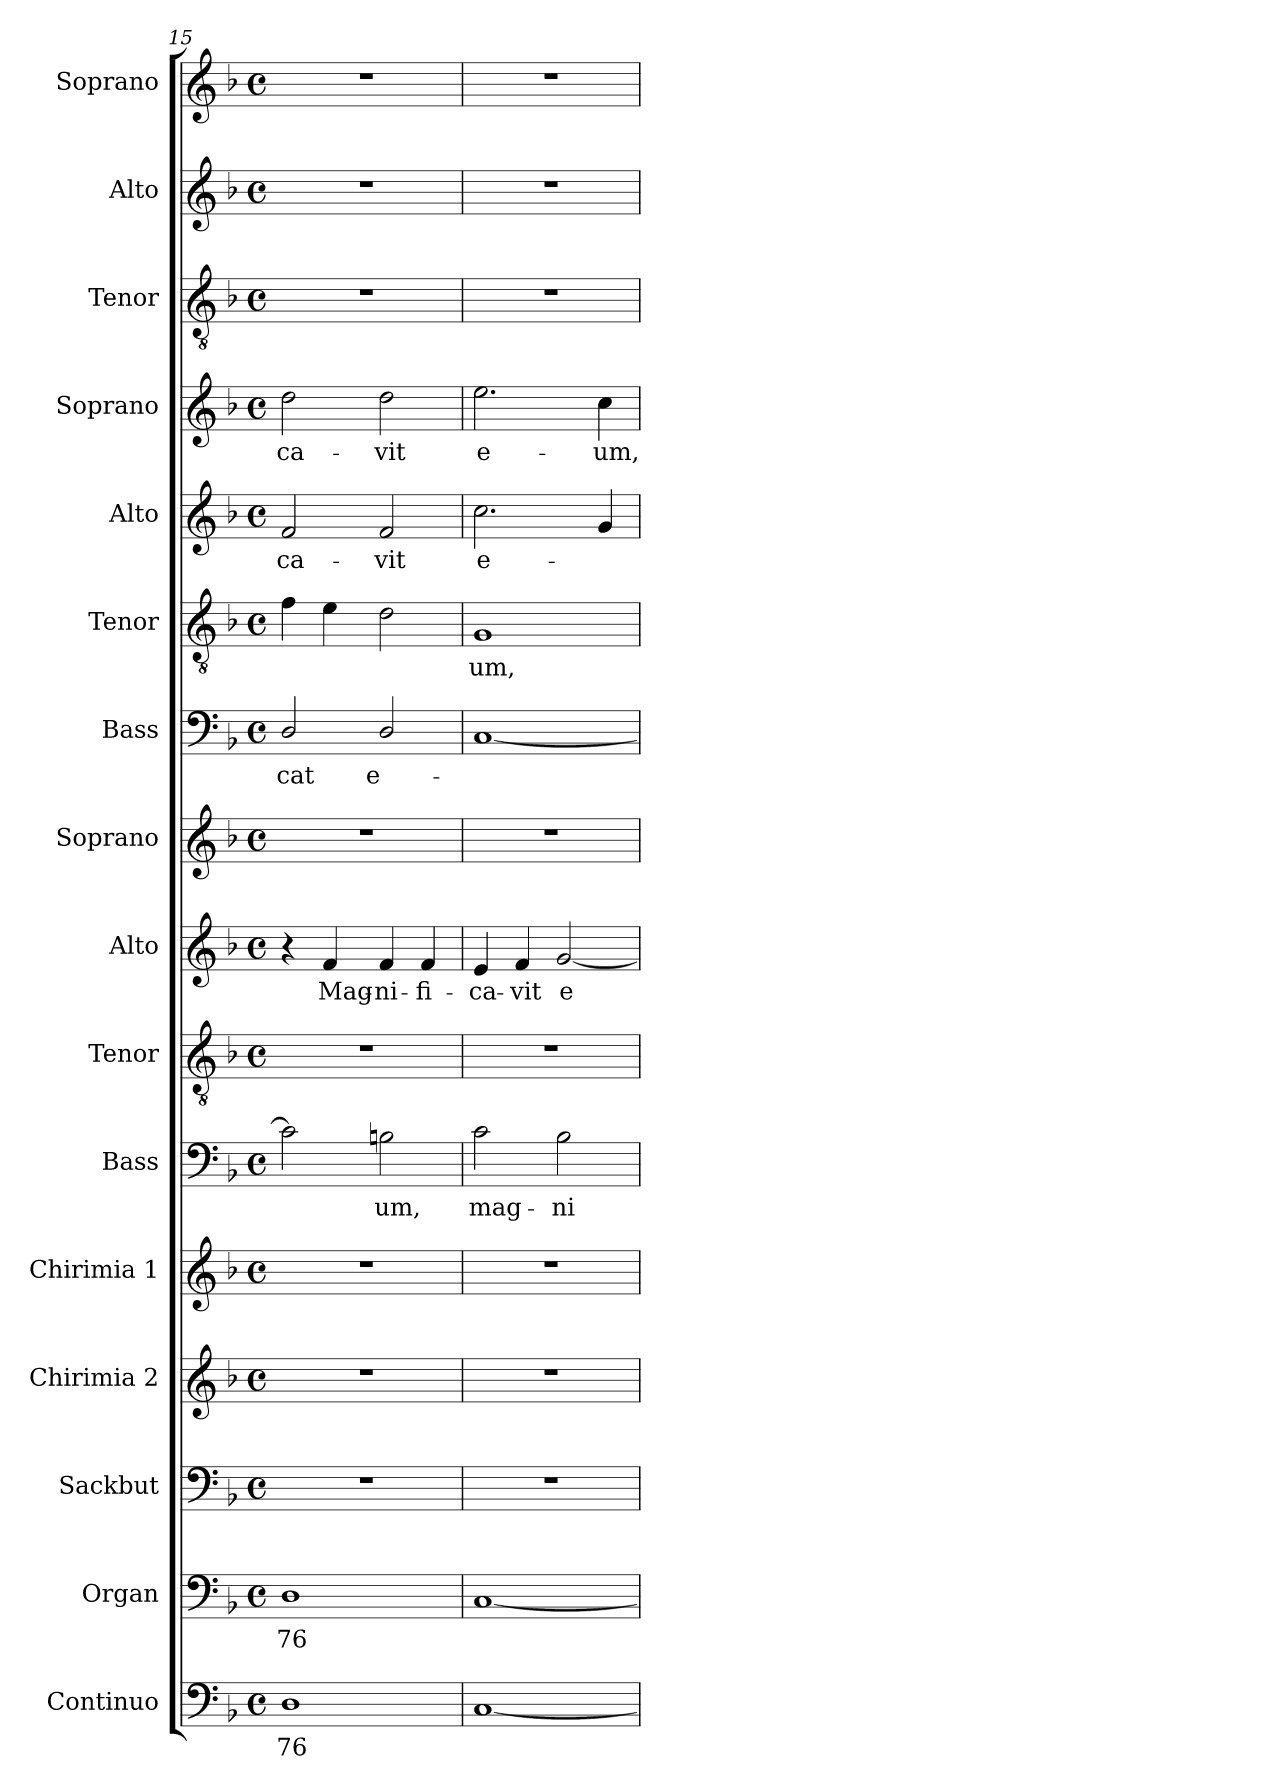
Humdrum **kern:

**kern	**text	**kern	**text	**kern	**kern	**kern	**kern	**text	**kern	**kern	**text	**kern	**kern	**text	**kern	**text	**kern	**text	**kern	**text	**kern	**kern	**kern
*part16	*part16	*part15	*part15	*part14	*part13	*part12	*part11	*part11	*part10	*part9	*part9	*part8	*part7	*part7	*part6	*part6	*part5	*part5	*part4	*part4	*part3	*part2	*part1
*staff16	*staff16	*staff15	*staff15	*staff14	*staff13	*staff12	*staff11	*staff11	*staff10	*staff9	*staff9	*staff8	*staff7	*staff7	*staff6	*staff6	*staff5	*staff5	*staff4	*staff4	*staff3	*staff2	*staff1
*I"Continuo	*	*I"Organ	*	*I"Sackbut	*I"Chirimia 2	*I"Chirimia 1	*I"Bass	*	*I"Tenor	*I"Alto	*	*I"Soprano	*I"Bass	*	*I"Tenor	*	*I"Alto	*	*I"Soprano	*	*I"Tenor	*I"Alto	*I"Soprano
*I'Cont.	*	*I'Org.	*	*I'Sbt.	*I'Chi.	*I'Chi.	*I'B.	*	*I'T.	*I'A.	*	*I'S.	*I'B.	*	*I'T.	*	*I'A.	*	*I'S.	*	*I'T.	*I'A.	*I'S.
*clefF4	*	*clefF4	*	*clefF4	*clefG2	*clefG2	*clefF4	*	*clefGv2	*clefG2	*	*clefG2	*clefF4	*	*clefGv2	*	*clefG2	*	*clefG2	*	*clefGv2	*clefG2	*clefG2
*	*	*	*	*	*	*	*	*	*ITrd7c12	*	*	*	*	*	*ITrd7c12	*	*	*	*	*	*ITrd7c12	*	*
*k[b-]	*	*k[b-]	*	*k[b-]	*k[b-]	*k[b-]	*k[b-]	*	*k[b-]	*k[b-]	*	*k[b-]	*k[b-]	*	*k[b-]	*	*k[b-]	*	*k[b-]	*	*k[b-]	*k[b-]	*k[b-]
*F:	*	*F:	*	*F:	*F:	*F:	*F:	*	*F:	*F:	*	*F:	*F:	*	*F:	*	*F:	*	*F:	*	*F:	*F:	*F:
*M4/4	*	*M4/4	*	*M4/4	*M4/4	*M4/4	*M4/4	*	*M4/4	*M4/4	*	*M4/4	*M4/4	*	*M4/4	*	*M4/4	*	*M4/4	*	*M4/4	*M4/4	*M4/4
*met(c)	*	*met(c)	*	*met(c)	*met(c)	*met(c)	*met(c)	*	*met(c)	*met(c)	*	*met(c)	*met(c)	*	*met(c)	*	*met(c)	*	*met(c)	*	*met(c)	*met(c)	*met(c)
=15	=15	=15	=15	=15	=15	=15	=15	=15	=15	=15	=15	=15	=15	=15	=15	=15	=15	=15	=15	=15	=15	=15	=15
!	!LO:LY:b:color=#000000	!	!	!	!	!	!	!	!	!	!	!	!	!	!	!	!	!	!	!	!	!	!
!	!	!	!LO:LY:b:color=#000000	!	!	!	!	!	!	!	!	!	!	!	!	!	!	!	!	!	!	!	!
!	!	!	!	!	!	!	!	!	!	!	!	!	!	!LO:LY:b:color=#000000	!	!	!	!	!	!	!	!	!
!	!	!	!	!	!	!	!	!	!	!	!	!	!	!	!	!	!	!LO:LY:b:color=#000000	!	!	!	!	!
!	!	!	!	!	!	!	!	!	!	!	!	!	!	!	!	!	!	!	!	!LO:LY:b:color=#000000	!	!	!
1Di	76	1Di	76	1r	1r	1r	2ci\]	.	1r	4r	.	1r	2Di/	-cat	4Fi\	.	2fi/	-ca-	2ddi\	-ca-	1r	1r	1r
!	!	!	!	!	!	!	!	!	!	!	!LO:LY:b:color=#000000	!	!	!	!	!	!	!	!	!	!	!	!
.	.	.	.	.	.	.	.	.	.	4fi/	Mag-	.	.	.	4Ei\	.	.	.	.	.	.	.	.
!	!	!	!	!	!	!	!	!LO:LY:b:color=#000000	!	!	!	!	!	!	!	!	!	!	!	!	!	!	!
!	!	!	!	!	!	!	!	!	!	!	!LO:LY:b:color=#000000	!	!	!	!	!	!	!	!	!	!	!	!
!	!	!	!	!	!	!	!	!	!	!	!	!	!	!LO:LY:b:color=#000000	!	!	!	!	!	!	!	!	!
!	!	!	!	!	!	!	!	!	!	!	!	!	!	!	!	!	!	!LO:LY:b:color=#000000	!	!	!	!	!
!	!	!	!	!	!	!	!	!	!	!	!	!	!	!	!	!	!	!	!	!LO:LY:b:color=#000000	!	!	!
.	.	.	.	.	.	.	2Bni\	-um,	.	4fi/	-ni-	.	2Di/	e-	2Di\	.	2fi/	-vit	2ddi\	-vit	.	.	.
!	!	!	!	!	!	!	!	!	!	!	!LO:LY:b:color=#000000	!	!	!	!	!	!	!	!	!	!	!	!
.	.	.	.	.	.	.	.	.	.	4fi/	-fi-	.	.	.	.	.	.	.	.	.	.	.	.
=16	=16	=16	=16	=16	=16	=16	=16	=16	=16	=16	=16	=16	=16	=16	=16	=16	=16	=16	=16	=16	=16	=16	=16
!	!	!	!	!	!	!	!	!LO:LY:b:color=#000000	!	!	!	!	!	!	!	!	!	!	!	!	!	!	!
!	!	!	!	!	!	!	!	!	!	!	!LO:LY:b:color=#000000	!	!	!	!	!	!	!	!	!	!	!	!
!	!	!	!	!	!	!	!	!	!	!	!	!	!	!	!	!LO:LY:b:color=#000000	!	!	!	!	!	!	!
!	!	!	!	!	!	!	!	!	!	!	!	!	!	!	!	!	!	!LO:LY:b:color=#000000	!	!	!	!	!
!	!	!	!	!	!	!	!	!	!	!	!	!	!	!	!	!	!	!	!	!LO:LY:b:color=#000000	!	!	!
[1Ci	.	[1Ci	.	1r	1r	1r	2ci\	mag-	1r	4ei/	-ca-	1r	[1Ci	.	1GGi	-um,	2.cci\	e-	2.eei\	e-	1r	1r	1r
!	!	!	!	!	!	!	!	!	!	!	!LO:LY:b:color=#000000	!	!	!	!	!	!	!	!	!	!	!	!
.	.	.	.	.	.	.	.	.	.	4fi/	-vit	.	.	.	.	.	.	.	.	.	.	.	.
!	!	!	!	!	!	!	!	!LO:LY:b:color=#000000	!	!	!	!	!	!	!	!	!	!	!	!	!	!	!
!	!	!	!	!	!	!	!	!	!	!	!LO:LY:b:color=#000000	!	!	!	!	!	!	!	!	!	!	!	!
.	.	.	.	.	.	.	2B-i\	-ni-	.	[2gi/	e-	.	.	.	.	.	.	.	.	.	.	.	.
!	!	!	!	!	!	!	!	!	!	!	!	!	!	!	!	!	!	!	!	!LO:LY:b:color=#000000	!	!	!
.	.	.	.	.	.	.	.	.	.	.	.	.	.	.	.	.	4gi/	.	4cci\	-um,	.	.	.
=	=	=	=	=	=	=	=	=	=	=	=	=	=	=	=	=	=	=	=	=	=	=	=
*-	*-	*-	*-	*-	*-	*-	*-	*-	*-	*-	*-	*-	*-	*-	*-	*-	*-	*-	*-	*-	*-	*-	*-
